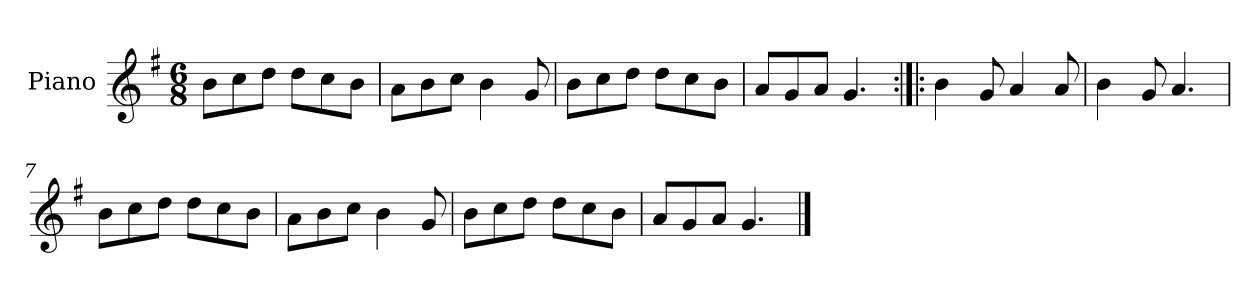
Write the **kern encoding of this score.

**kern
*part1
*staff1
*I"Piano
*I'Pno.
*clefG2
*k[f#]
*M6/8
=1
8b\L
8cc\
8dd\J
8dd\L
8cc\
8b\J
=2
8a\L
8b\
8cc\J
4b\
8g/
=3
8b\L
8cc\
8dd\J
8dd\L
8cc\
8b\J
=4
8a/L
8g/
8a/J
4.g/
=5:|!|:
4b\
8g/
4a/
8a/
=6
4b\
8g/
4.a/
=7
8b\L
8cc\
8dd\J
8dd\L
8cc\
8b\J
=8
8a\L
8b\
8cc\J
4b\
8g/
!!LO:LB:g=z
=9
8b\L
8cc\
8dd\J
8dd\L
8cc\
8b\J
=10
8a/L
8g/
8a/J
4.g/
==
*-
